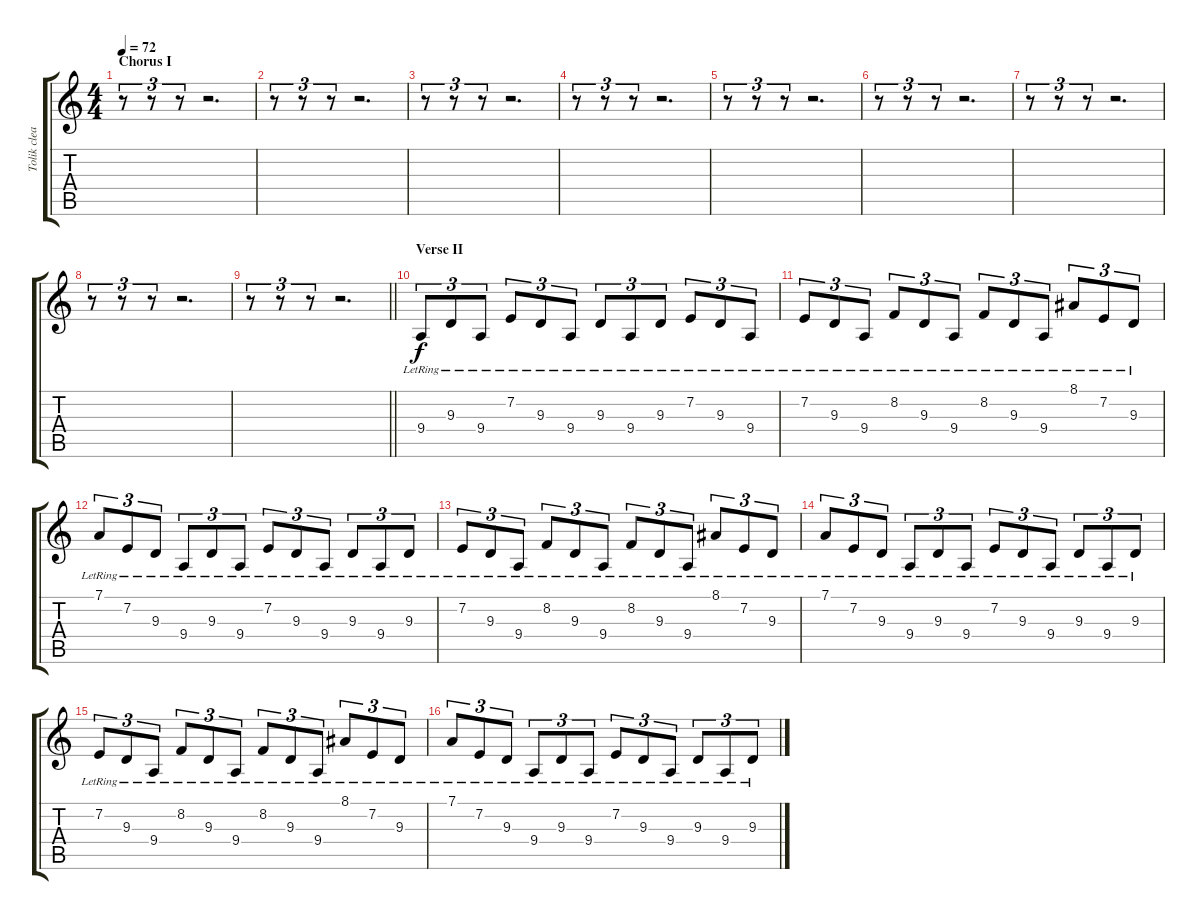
\track ("Tolik clean" "Tolik clea") {instrument viola}
\staff {score tabs}
\tuning (D4 A3 F3 C3 G2 C2) {hide}
\ts (4 4)
\section ("" "Chorus I")
\tempo 72
\clef g2
\ks c
r.8{tu (3 2) dy f} r.8{tu (3 2)} r.8{tu (3 2)} r.2{d} |
r.8{tu (3 2)} r.8{tu (3 2)} r.8{tu (3 2)} r.2{d} |
r.8{tu (3 2)} r.8{tu (3 2)} r.8{tu (3 2)} r.2{d} |
r.8{tu (3 2)} r.8{tu (3 2)} r.8{tu (3 2)} r.2{d} |
r.8{tu (3 2)} r.8{tu (3 2)} r.8{tu (3 2)} r.2{d} |
r.8{tu (3 2)} r.8{tu (3 2)} r.8{tu (3 2)} r.2{d} |
r.8{tu (3 2)} r.8{tu (3 2)} r.8{tu (3 2)} r.2{d} |
r.8{tu (3 2)} r.8{tu (3 2)} r.8{tu (3 2)} r.2{d} |
\barLineRight lightlight
r.8{tu (3 2)} r.8{tu (3 2)} r.8{tu (3 2)} r.2{d} |
\section ("" "Verse II")
9.4{lr}.8{tu (3 2)} 9.3{lr}.8{tu (3 2)} 9.4{lr}.8{tu (3 2)} 7.2{lr}.8{tu (3 2)} 9.3{lr}.8{tu (3 2)} 9.4{lr}.8{tu (3 2)} 9.3{lr}.8{tu (3 2)} 9.4{lr}.8{tu (3 2)} 9.3{lr}.8{tu (3 2)} 7.2{lr}.8{tu (3 2)} 9.3{lr}.8{tu (3 2)} 9.4{lr}.8{tu (3 2)} |
7.2{lr}.8{tu (3 2)} 9.3{lr}.8{tu (3 2)} 9.4{lr}.8{tu (3 2)} 8.2{lr}.8{tu (3 2)} 9.3{lr}.8{tu (3 2)} 9.4{lr}.8{tu (3 2)} 8.2{lr}.8{tu (3 2)} 9.3{lr}.8{tu (3 2)} 9.4{lr}.8{tu (3 2)} 8.1{lr}.8{tu (3 2)} 7.2{lr}.8{tu (3 2)} 9.3{lr}.8{tu (3 2)} |
7.1{lr}.8{tu (3 2)} 7.2{lr}.8{tu (3 2)} 9.3{lr}.8{tu (3 2)} 9.4{lr}.8{tu (3 2)} 9.3{lr}.8{tu (3 2)} 9.4{lr}.8{tu (3 2)} 7.2{lr}.8{tu (3 2)} 9.3{lr}.8{tu (3 2)} 9.4{lr}.8{tu (3 2)} 9.3{lr}.8{tu (3 2)} 9.4{lr}.8{tu (3 2)} 9.3{lr}.8{tu (3 2)} |
7.2{lr}.8{tu (3 2)} 9.3{lr}.8{tu (3 2)} 9.4{lr}.8{tu (3 2)} 8.2{lr}.8{tu (3 2)} 9.3{lr}.8{tu (3 2)} 9.4{lr}.8{tu (3 2)} 8.2{lr}.8{tu (3 2)} 9.3{lr}.8{tu (3 2)} 9.4{lr}.8{tu (3 2)} 8.1{lr}.8{tu (3 2)} 7.2{lr}.8{tu (3 2)} 9.3{lr}.8{tu (3 2)} |
7.1{lr}.8{tu (3 2)} 7.2{lr}.8{tu (3 2)} 9.3{lr}.8{tu (3 2)} 9.4{lr}.8{tu (3 2)} 9.3{lr}.8{tu (3 2)} 9.4{lr}.8{tu (3 2)} 7.2{lr}.8{tu (3 2)} 9.3{lr}.8{tu (3 2)} 9.4{lr}.8{tu (3 2)} 9.3{lr}.8{tu (3 2)} 9.4{lr}.8{tu (3 2)} 9.3{lr}.8{tu (3 2)} |
7.2{lr}.8{tu (3 2)} 9.3{lr}.8{tu (3 2)} 9.4{lr}.8{tu (3 2)} 8.2{lr}.8{tu (3 2)} 9.3{lr}.8{tu (3 2)} 9.4{lr}.8{tu (3 2)} 8.2{lr}.8{tu (3 2)} 9.3{lr}.8{tu (3 2)} 9.4{lr}.8{tu (3 2)} 8.1{lr}.8{tu (3 2)} 7.2{lr}.8{tu (3 2)} 9.3{lr}.8{tu (3 2)} |
7.1{lr}.8{tu (3 2)} 7.2{lr}.8{tu (3 2)} 9.3{lr}.8{tu (3 2)} 9.4{lr}.8{tu (3 2)} 9.3{lr}.8{tu (3 2)} 9.4{lr}.8{tu (3 2)} 7.2{lr}.8{tu (3 2)} 9.3{lr}.8{tu (3 2)} 9.4{lr}.8{tu (3 2)} 9.3{lr}.8{tu (3 2)} 9.4{lr}.8{tu (3 2)} 9.3{lr}.8{tu (3 2)}
